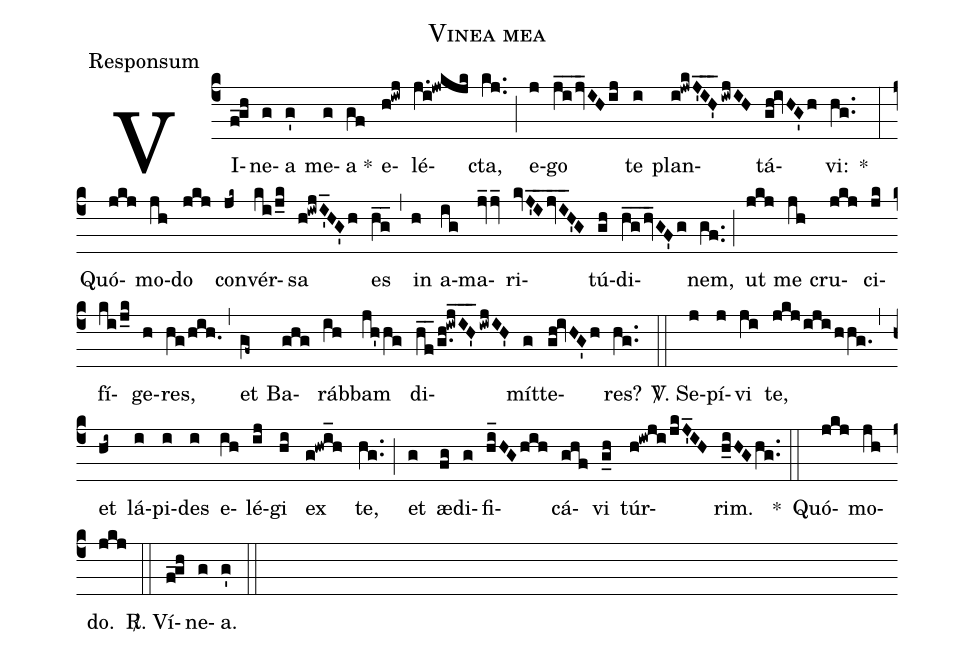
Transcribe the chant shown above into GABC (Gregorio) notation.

name:Vinea mea;
office-part:Responsum;
%%
(c4) VI(f_!gh)ne(g)a(g') me(g)a *(gf) e(h!iwj)lé(j.i!jwkjk)cta,(kj..) (;) e(j)go(ji__jv_IHij) te(i) plan(i!jwkJ'_I_H'_iwjIH)tá(gh!ivHG'h)vi:(hg..) *(:)
Quó(jkj)mo(jh)do(jkj) con(jk~)vér(ki/j_k)sa(h!iwjI'_HG'h) es(hg__) (,) in(h) a(ig)ma(jv_jv_)ri(kvJ'_I_jvI__H'G)tú(gh)di(hg__hv_GF'g)nem,(gf..) (;) ut(jkj) me(jh) cru(jkj)ci(jk)fí(ki/j_k)ge(h)res,(hg/hih.) (,) et(gf~) Ba(ghg)ráb(ih)bam(jh'hg) di(hf__/g.h!iwjIH'___iwjIH')mít(g)te(gh!ivHG'h)res?(hg..) (::)

<sp>V/</sp>. Se(j)pí(j)vi(ji) te,(jkj/iji/hhg.) (,) et(hi~) lá(i)pi(i)des(i) e(ih)lé(ij)gi(hi) ex(g!hwi_h) te,(hg..) (;) et(g) æ(fg)di(g)fi(hi_HG/hih)cá(ghf)vi(g_h) túr(h!iwji/jkJ'_IH)rim.(h_iHGhg..) *(::) Quó(jkj)mo(jh)do.(jkj) (::) <sp>R/</sp>. Ví(f_!gh)ne(g)a.(g') (::)
